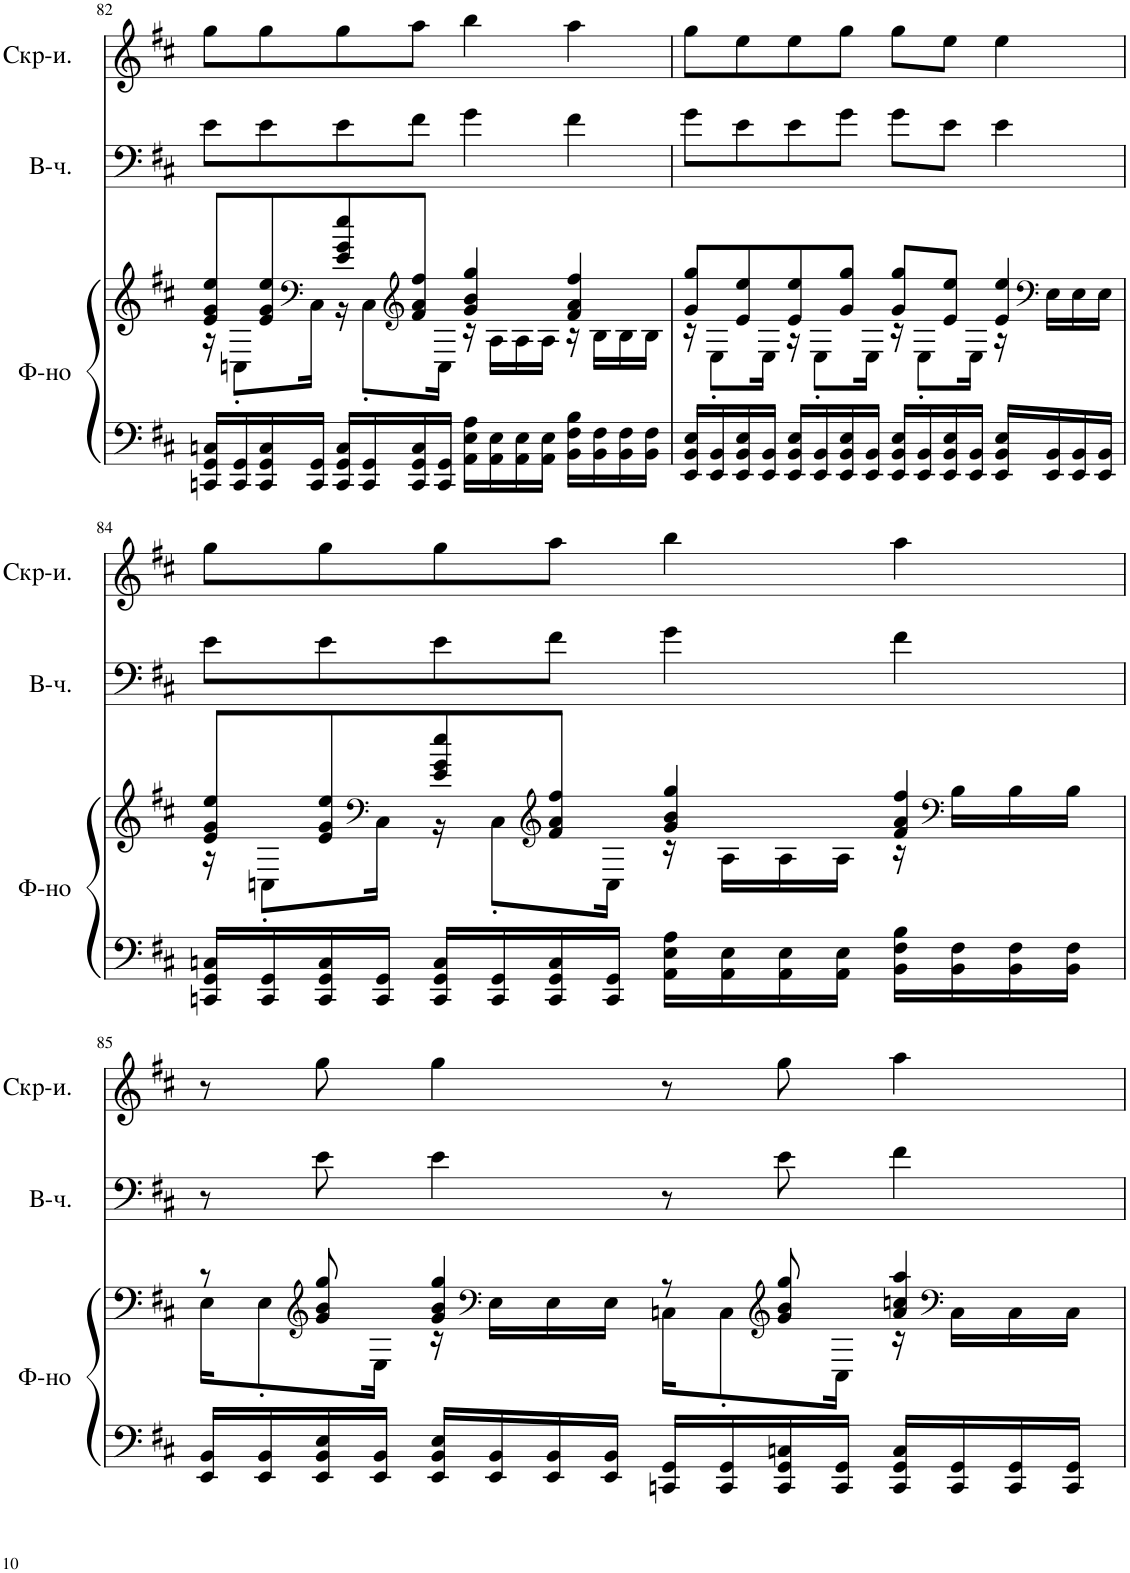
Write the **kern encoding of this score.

**kern	**kern	**kern	**kern
*part3	*part3	*part2	*part1
*staff4	*staff3	*staff2	*staff1
*I"Фортепиано, Piano	*	*I"Виолончель	*I"Скрипки, Violin 1
!!LO:PB:g=z
*clefF4	*clefF4	*clefF4	*clefG2
*k[f#c#]	*k[f#c#]	*k[f#c#]	*k[f#c#]
*M4/4	*M4/4	*M4/4	*M4/4
=82	=82	=82	=82
*	*^	*	*
16CCn/ 16GG/ 16Cn/LL	8e/ 8g/ 8ee/L	16r	8e\L	8gg\L
16CC/ 16GG/	.	8Cn'\L	.	.
16CC/ 16GG/ 16C/	8e/ 8g/ 8ee/	.	8e\	8gg\
*	*clefF4	*	*	*
16CC/ 16GG/JJ	.	16C\Jk	.	.
16CC/ 16GG/ 16C/LL	8e/ 8g/ 8ee/	16r	8e\	8gg\
16CC/ 16GG/	.	8C'\L	.	.
*	*clefG2	*	*	*
16CC/ 16GG/ 16C/	8f#/ 8a/ 8ff#/J	.	8f#\J	8aa\J
16CC/ 16GG/JJ	.	16C\Jk	.	.
16AA\ 16E\ 16A\LL	4g/ 4b/ 4gg/	16r	4g\	4bb\
16AA\ 16E\	.	16A\LL	.	.
16AA\ 16E\	.	16A\	.	.
16AA\ 16E\JJ	.	16A\JJ	.	.
16BB\ 16F#\ 16B\LL	4f#/ 4a/ 4ff#/	16r	4f#\	4aa\
16BB\ 16F#\	.	16B\LL	.	.
16BB\ 16F#\	.	16B\	.	.
16BB\ 16F#\JJ	.	16B\JJ	.	.
=83	=83	=83	=83	=83
16EE/ 16BB/ 16E/LL	8g/ 8gg/L	16r	8g\L	8gg\L
16EE/ 16BB/	.	8E'\L	.	.
16EE/ 16BB/ 16E/	8e/ 8ee/	.	8e\	8ee\
16EE/ 16BB/JJ	.	16E\Jk	.	.
16EE/ 16BB/ 16E/LL	8e/ 8ee/	16r	8e\	8ee\
16EE/ 16BB/	.	8E'\L	.	.
16EE/ 16BB/ 16E/	8g/ 8gg/J	.	8g\J	8gg\J
16EE/ 16BB/JJ	.	16E\Jk	.	.
16EE/ 16BB/ 16E/LL	8g/ 8gg/L	16r	8g\L	8gg\L
16EE/ 16BB/	.	8E'\L	.	.
16EE/ 16BB/ 16E/	8e/ 8ee/J	.	8e\J	8ee\J
16EE/ 16BB/JJ	.	16E\Jk	.	.
16EE/ 16BB/ 16E/LL	4e/ 4ee/	16r	4e\	4ee\
*	*clefF4	*	*	*
16EE/ 16BB/	.	16E\LL	.	.
16EE/ 16BB/	.	16E\	.	.
16EE/ 16BB/JJ	.	16E\JJ	.	.
!!LO:LB:g=z
=84	=84	=84	=84	=84
16CCn/ 16GG/ 16Cn/LL	8e/ 8g/ 8ee/L	16r	8e\L	8gg\L
16CC/ 16GG/	.	8Cn'\L	.	.
16CC/ 16GG/ 16C/	8e/ 8g/ 8ee/	.	8e\	8gg\
*	*clefF4	*	*	*
16CC/ 16GG/JJ	.	16C\Jk	.	.
16CC/ 16GG/ 16C/LL	8e/ 8g/ 8ee/	16r	8e\	8gg\
16CC/ 16GG/	.	8C'\L	.	.
*	*clefG2	*	*	*
16CC/ 16GG/ 16C/	8f#/ 8a/ 8ff#/J	.	8f#\J	8aa\J
16CC/ 16GG/JJ	.	16C\Jk	.	.
16AA\ 16E\ 16A\LL	4g/ 4b/ 4gg/	16r	4g\	4bb\
16AA\ 16E\	.	16A\LL	.	.
16AA\ 16E\	.	16A\	.	.
16AA\ 16E\JJ	.	16A\JJ	.	.
16BB\ 16F#\ 16B\LL	4f#/ 4a/ 4ff#/	16r	4f#\	4aa\
*	*clefF4	*	*	*
16BB\ 16F#\	.	16B\LL	.	.
16BB\ 16F#\	.	16B\	.	.
16BB\ 16F#\JJ	.	16B\JJ	.	.
!!LO:LB:g=z
=85	=85	=85	=85	=85
16EE/ 16BB/LL	8r	16E\KL	8r	8r
16EE/ 16BB/	.	8E'\	.	.
*	*clefG2	*	*	*
16EE/ 16BB/ 16E/	8g/ 8b/ 8gg/	.	8e\	8gg\
16EE/ 16BB/JJ	.	16E\Jk	.	.
16EE/ 16BB/ 16E/LL	4g/ 4b/ 4gg/	16r	4e\	4gg\
*	*clefF4	*	*	*
16EE/ 16BB/	.	16E\LL	.	.
16EE/ 16BB/	.	16E\	.	.
16EE/ 16BB/JJ	.	16E\JJ	.	.
16CCn/ 16GG/LL	8r	16Cn\KL	8r	8r
16CC/ 16GG/	.	8C'\	.	.
*	*clefG2	*	*	*
16CC/ 16GG/ 16Cn/	8g/ 8b/ 8gg/	.	8e\	8gg\
16CC/ 16GG/JJ	.	16C\Jk	.	.
16CC/ 16GG/ 16C/LL	4a/ 4ccn/ 4aa/	16r	4f#\	4aa\
*	*clefF4	*	*	*
16CC/ 16GG/	.	16C\LL	.	.
16CC/ 16GG/	.	16C\	.	.
16CC/ 16GG/JJ	.	16C\JJ	.	.
*	*v	*v	*	*
=	=	=	=
*-	*-	*-	*-
